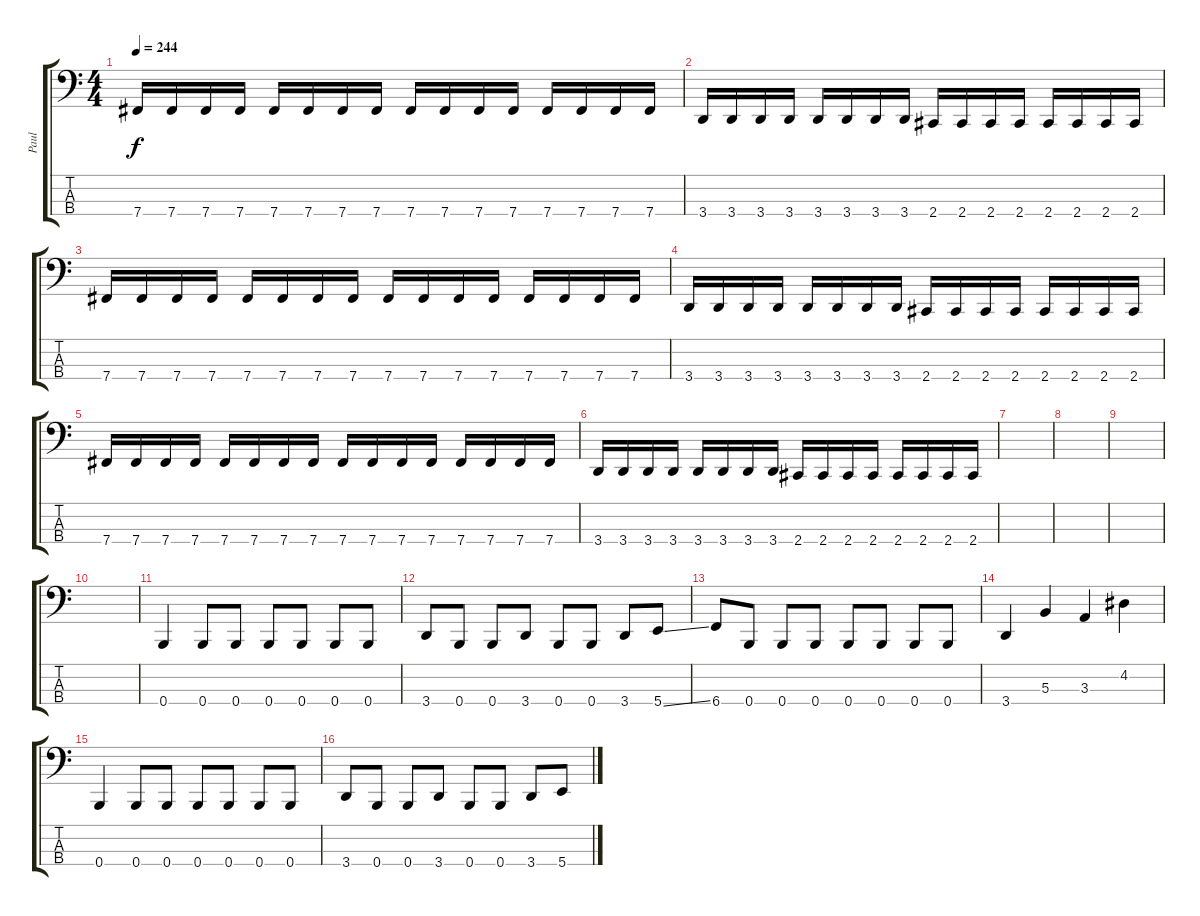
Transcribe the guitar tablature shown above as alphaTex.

\track ("Paul" "Paul") {instrument electricbasspick}
\staff {score tabs}
\tuning (E2 B1 Gb1 B0) {hide}
\ts (4 4)
\tempo 244
\clef f4
\ks c
7.4.16{dy f} 7.4.16 7.4.16 7.4.16 7.4.16 7.4.16 7.4.16 7.4.16 7.4.16 7.4.16 7.4.16 7.4.16 7.4.16 7.4.16 7.4.16 7.4.16 |
3.4.16 3.4.16 3.4.16 3.4.16 3.4.16 3.4.16 3.4.16 3.4.16 2.4.16 2.4.16 2.4.16 2.4.16 2.4.16 2.4.16 2.4.16 2.4.16 |
7.4.16 7.4.16 7.4.16 7.4.16 7.4.16 7.4.16 7.4.16 7.4.16 7.4.16 7.4.16 7.4.16 7.4.16 7.4.16 7.4.16 7.4.16 7.4.16 |
3.4.16 3.4.16 3.4.16 3.4.16 3.4.16 3.4.16 3.4.16 3.4.16 2.4.16 2.4.16 2.4.16 2.4.16 2.4.16 2.4.16 2.4.16 2.4.16 |
7.4.16 7.4.16 7.4.16 7.4.16 7.4.16 7.4.16 7.4.16 7.4.16 7.4.16 7.4.16 7.4.16 7.4.16 7.4.16 7.4.16 7.4.16 7.4.16 |
3.4.16 3.4.16 3.4.16 3.4.16 3.4.16 3.4.16 3.4.16 3.4.16 2.4.16 2.4.16 2.4.16 2.4.16 2.4.16 2.4.16 2.4.16 2.4.16 |
|
|
|
|
0.4.4 0.4.8 0.4.8 0.4.8 0.4.8 0.4.8 0.4.8 |
3.4.8 0.4.8 0.4.8 3.4.8 0.4.8 0.4.8 3.4.8 5.4{ss}.8 |
6.4.8 0.4.8 0.4.8 0.4.8 0.4.8 0.4.8 0.4.8 0.4.8 |
3.4.4 5.3.4 3.3.4 4.2.4 |
0.4.4 0.4.8 0.4.8 0.4.8 0.4.8 0.4.8 0.4.8 |
3.4.8 0.4.8 0.4.8 3.4.8 0.4.8 0.4.8 3.4.8 5.4{ss}.8
